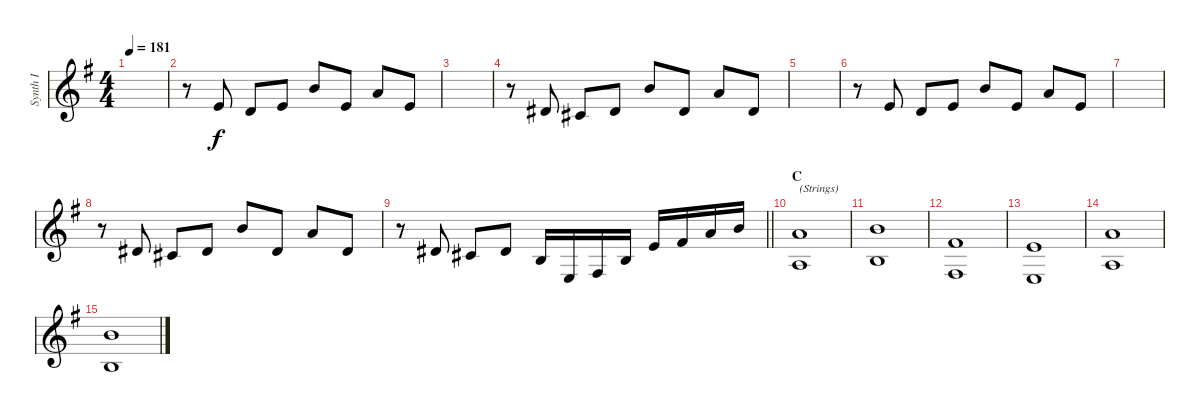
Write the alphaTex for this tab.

\track ("Synth I" "Synth I") {instrument pad7halo}
\staff {score}
\tuning (E4 B3 G3 D3 A2 E2) {hide}
\ts (4 4)
\tempo 181
\clef g2
\ks g
|
r.8 0.1.8 3.2.8 0.1.8 7.1.8 0.1.8 5.1.8 0.1.8 |
|
r.8 4.2.8 2.2.8 4.2.8 7.1.8 4.2.8 5.1.8 4.2.8 |
|
r.8 0.1.8 3.2.8 0.1.8 7.1.8 0.1.8 5.1.8 0.1.8 |
|
r.8 4.2.8 2.2.8 4.2.8 7.1.8 4.2.8 5.1.8 4.2.8 |
\barLineRight lightlight
r.8 4.2.8 2.2.8 4.2.8 0.2.16 2.4.16 4.4.16 0.2.16 0.1.16 2.1.16 5.1.16 7.1.16 |
\section ("" "C")
(5.1 2.3).1{txt "(Strings)" volume 8 instrument pad7halo} |
(7.1 0.2).1 |
(2.1 4.4).1 |
(0.1 2.4).1 |
(5.1 2.3).1 |
(7.1 0.2).1
